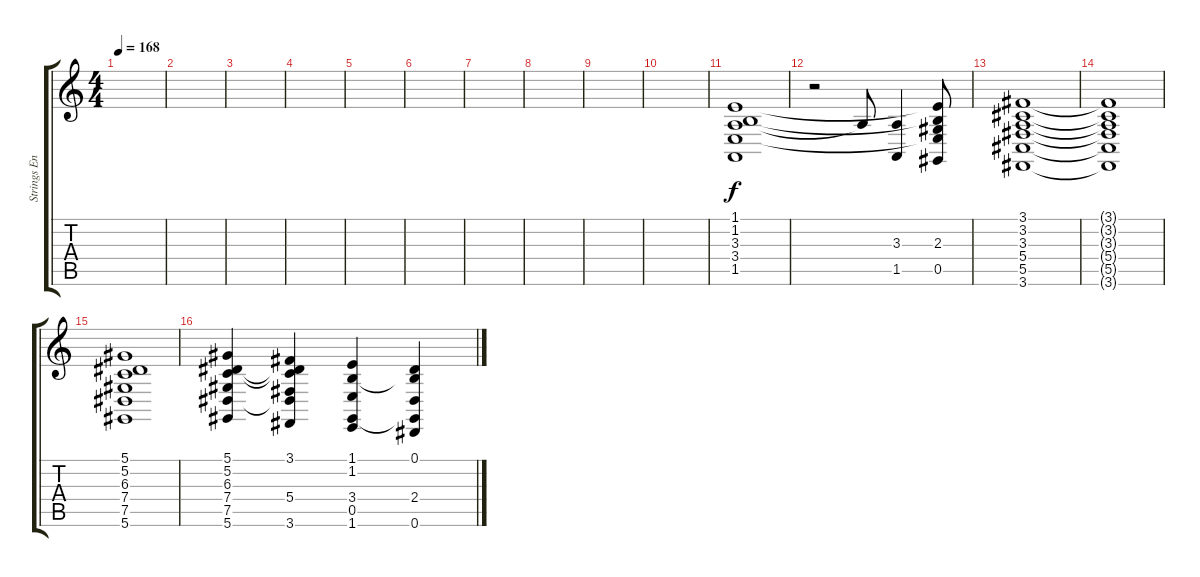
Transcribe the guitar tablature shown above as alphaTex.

\track ("Strings Ensemble" "Strings En") {instrument stringensemble1}
\staff {score tabs}
\tuning (Eb4 Bb3 Gb3 Db3 Ab2 Eb2) {hide}
\ts (4 4)
\tempo 168
\clef g2
\ks c
|
|
|
|
|
|
|
|
|
|
(1.1 1.2 3.3 3.4 1.5).1 |
r.2 3.3{t}.8 (3.3 1.5).4 (1.1{t} 1.2{t} 2.3 3.4{t} 0.5).8 |
(3.1 3.2 3.3 5.4 5.5 3.6).1 |
(3.1{t} 3.2{t} 3.3{t} 5.4{t} 5.5{t} 3.6{t}).1 |
(5.1 5.2 6.3 7.4 7.5 5.6).1 |
(5.1 5.2 6.3 7.4 7.5 5.6).4 (3.1 5.2{t} 6.3{t} 5.4 7.5{t} 3.6).4 (1.1 1.2 3.4 0.5 1.6).4 (0.1 1.2{t} 2.4 0.5{t} 0.6).4
